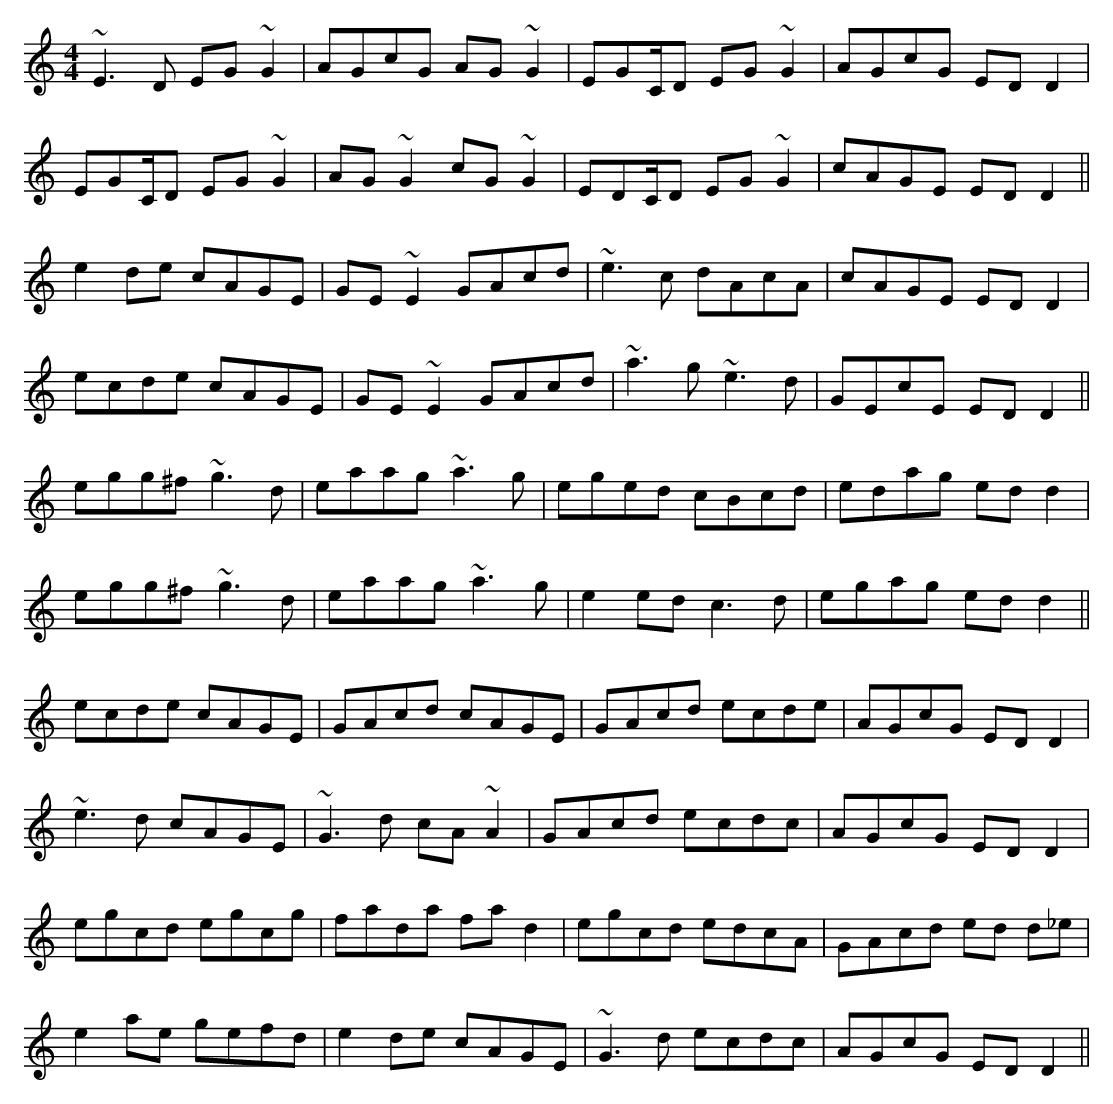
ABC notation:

X:1
M:4/4
K:C
~E3D EG ~G2|AGcG AG~G2|EGC/D EG ~G2|AGcG EDD2|
EGC/D EG ~G2|AG ~G2 cG ~G2|EDC/D EG ~G2|cAGE ED D2||
e2 de cAGE|GE~E2 GAcd|~e3c dAcA|cAGE EDD2|
ecde cAGE|GE ~E2 GAcd|~a3 g ~e3 d|GEcE EDD2||
egg^f ~g3d|eaag ~a3g|eged cBcd|edag ed d2|
egg^f ~g3d|eaag ~a3g|e2 ed c3 d|egag ed d2||
ecde cAGE|GAcd cAGE|GAcd ecde|AGcG EDD2|
~e3 d cAGE|~G3 d cA ~A2|GAcd ecdc|AGcG EDD2|
egcd egcg|fada fa d2|egcd edcA|GAcd ed d_e|
e2 ae gefd|e2 de cAGE|~G3 d ecdc|AGcG EDD2||
